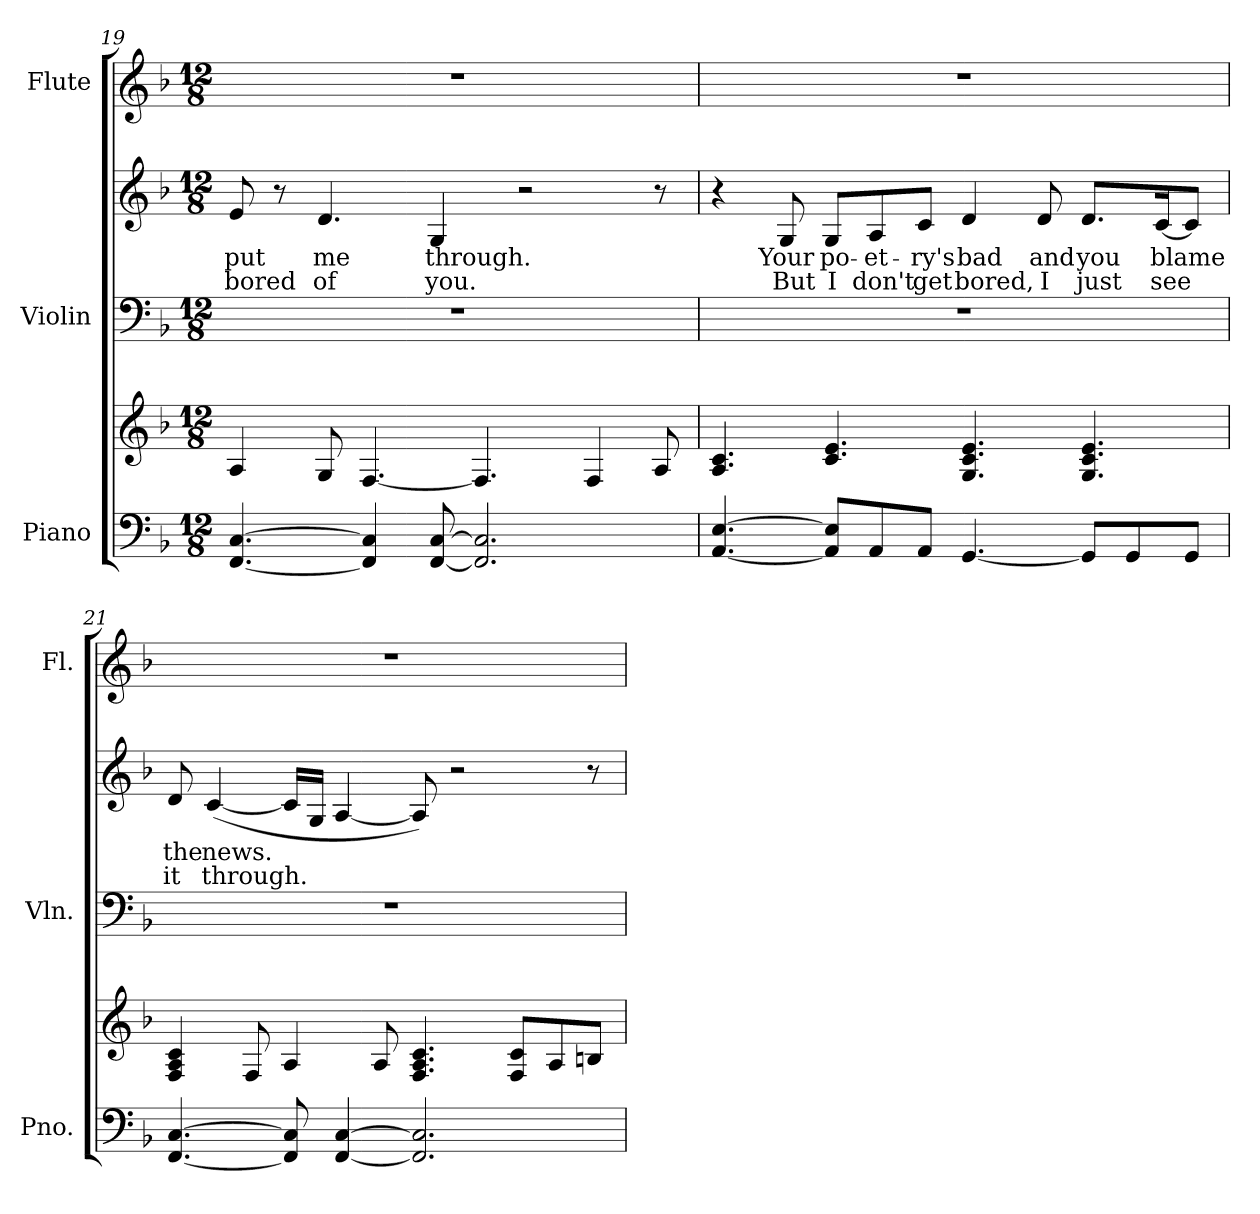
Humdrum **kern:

**kern	**kern	**kern	**kern	**text	**text	**kern
*part3	*part3	*part2	*part2	*part2	*part2	*part1
*staff5	*staff4	*staff3	*staff2	*staff2	*staff2	*staff1
*I"Piano	*	*I"Violin	*	*	*	*I"Flute
*I'Pno.	*	*I'Vln.	*	*	*	*I'Fl.
*clefF4	*clefG2	*clefF4	*clefG2	*	*	*clefG2
*k[b-]	*k[b-]	*k[b-]	*k[b-]	*	*	*k[b-]
*M12/8	*M12/8	*M12/8	*M12/8	*	*	*M12/8
=19	=19	=19	=19	=19	=19	=19
!	!	!	!	!LO:LY:b	!LO:LY:b	!
[4.FF/ [4.C/	4A/	1.r	8e/	put	bored	1.r
.	.	.	8r	.	.	.
!	!	!	!	!LO:LY:b	!LO:LY:b	!
.	8G/	.	4.d/	me	of	.
4FF/] 4C/]	[4.F/	.	.	.	.	.
!	!	!	!	!LO:LY:b	!LO:LY:b	!
[8FF/ [8C/	.	.	4G/	through.	you.	.
2.FF/] 2.C/]	4.F/]	.	.	.	.	.
.	.	.	2r	.	.	.
.	4F/	.	.	.	.	.
.	8A/	.	8r	.	.	.
!!LO:LB:g=z
=20	=20	=20	=20	=20	=20	=20
[4.AA/ [4.E/	4.A/ 4.c/	1.r	4r	.	.	1.r
!	!	!	!	!LO:LY:b	!LO:LY:b	!
.	.	.	8G/	Your	But	.
!	!	!	!	!LO:LY:b	!LO:LY:b	!
8AA/] 8E/]L	4.c/ 4.e/	.	8G/L	po-	I	.
!	!	!	!	!LO:LY:b	!LO:LY:b	!
8AA/	.	.	8A/	-et-	don't	.
!	!	!	!	!LO:LY:b	!LO:LY:b	!
8AA/J	.	.	8c/J	-ry's	get	.
!	!	!	!	!LO:LY:b	!LO:LY:b	!
[4.GG/	4.G/ 4.c/ 4.e/	.	4d/	bad	bored,	.
!	!	!	!	!LO:LY:b	!LO:LY:b	!
.	.	.	8d/	and	I	.
!	!	!	!	!LO:LY:b	!LO:LY:b	!
8GG/L]	4.G/ 4.c/ 4.e/	.	8.d/L	you	just	.
8GG/	.	.	.	.	.	.
!	!	!	!	!LO:LY:b	!LO:LY:b	!
.	.	.	[16c/K	blame	see	.
8GG/J	.	.	8c/J]	.	.	.
=21	=21	=21	=21	=21	=21	=21
!	!	!	!	!LO:LY:b	!LO:LY:b	!
[4.FF/ [4.C/	4F/ 4A/ 4c/	1.r	8d/	the	it	1.r
!	!	!	!	!LO:LY:b	!LO:LY:b	!
.	.	.	(<[4c/	news.	through.	.
.	8F/	.	.	.	.	.
8FF/] 8C/]	4A/	.	16c/LL]	.	.	.
.	.	.	16G/JJ	.	.	.
[4FF/ [4C/	.	.	[4A/	.	.	.
.	8A/	.	.	.	.	.
2.FF/] 2.C/]	4.F/ 4.A/ 4.c/	.	8A/])	.	.	.
.	.	.	2r	.	.	.
.	8F/ 8c/L	.	.	.	.	.
.	8A/	.	.	.	.	.
.	8Bn/J	.	8r	.	.	.
=	=	=	=	=	=	=
*-	*-	*-	*-	*-	*-	*-
